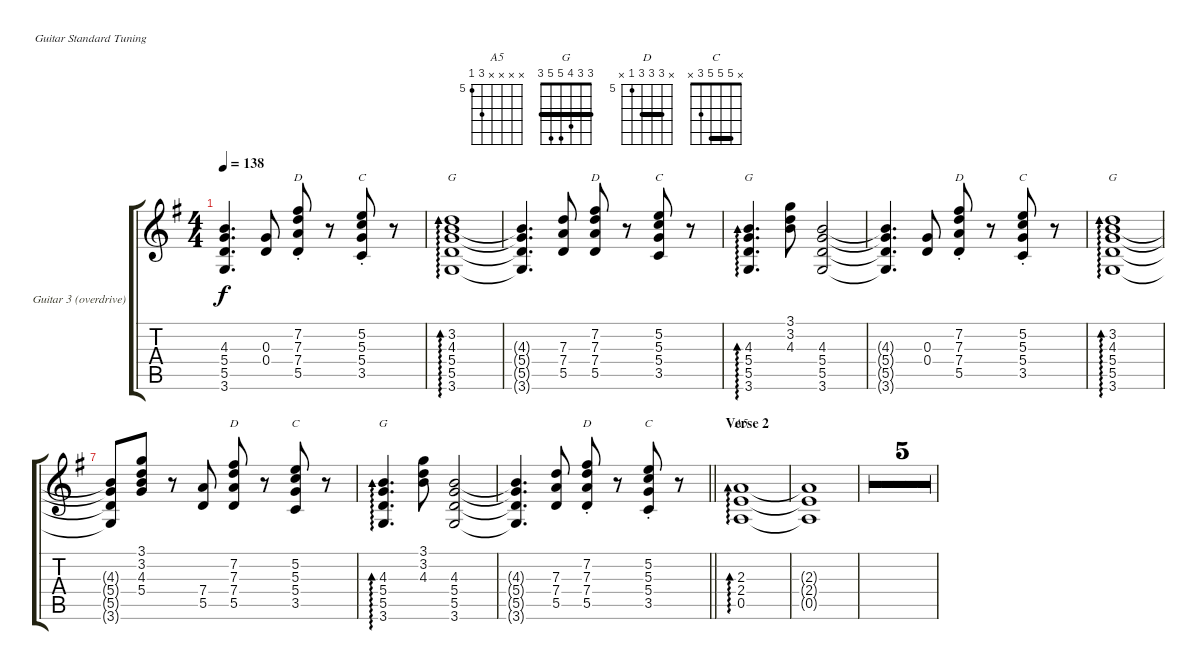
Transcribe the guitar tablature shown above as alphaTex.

\defaultSystemsLayout 4
\bracketExtendMode groupsimilarinstruments
\useSystemSignSeparator
\multiBarRest
\multiTrackTrackNamePolicy allsystems
\firstSystemTrackNameMode fullname
\firstSystemTrackNameOrientation horizontal
\otherSystemsTrackNameOrientation horizontal
\defaultBarNumberDisplay FirstOfSystem
\track ("Guitar 3 (overdrive)" "Gtr. 3") {multiBarRest instrument overdrivenguitar}
\staff {score tabs}
\tuning (E4 B3 G3 D3 A2 E2)
\chord ("A5" x x x x 7 5) {firstfret 5}
\chord ("G" 3 3 4 5 5 3) {barre (3 3)}
\chord ("D" x 7 7 7 5 x) {firstfret 5 barre (7 7)}
\chord ("C" x 5 5 5 3 x) {barre (5 5)}
\ts (4 4)
\tempo 138
\clef g2
\ks g
(3.6{t} 5.5{t} 5.4{t} 4.3{t}).4{d dy f} (0.3 0.4).8 (5.5{st} 7.4{st} 7.3 7.2).8{ch "D"} r.8 (3.5{st} 5.4{st} 5.2 5.3).8{ch "C"} r.8 |
(3.6 5.5 5.4 4.3 3.2).1{ad 0 ch "G"} |
(3.6{t} 5.5{t} 5.4{t} 4.3{t}).4{d} (5.5 7.4 7.3).8 (5.5 7.4 7.3 7.2).8{ch "D"} r.8 (3.5 5.4 5.3 5.2).8{ch "C"} r.8 |
(3.6 5.5 5.4 4.3).4{d ad 0 ch "G"} (3.2 4.3 3.1).8 (3.6 5.5 5.4 4.3).2 |
(3.6{t} 5.5{t} 5.4{t} 4.3{t}).4{d} (0.3 0.4).8 (5.5{st} 7.4{st} 7.3 7.2).8{ch "D"} r.8 (3.5{st} 5.4{st} 5.2 5.3).8{ch "C"} r.8 |
(3.6 5.5 5.4 4.3 3.2).1{ad 0 ch "G"} |
(3.6{t} 5.5{t} 5.4{t} 4.3{t}).8 (5.4 4.3 3.2 3.1).8 r.8 (5.5 7.4).8 (5.5 7.4 7.3 7.2).8{ch "D"} r.8 (3.5 5.4 5.3 5.2).8{ch "C"} r.8 |
(3.6 5.5 5.4 4.3).4{d ad 0 ch "G"} (3.2 4.3 3.1).8 (3.6 5.5 5.4 4.3).2 |
\barLineRight lightlight
(3.6{t} 5.5{t} 5.4{t} 4.3{t}).4{d} (7.3 7.4 5.5).8 (5.5{st} 7.4{st} 7.3 7.2).8{ch "D"} r.8 (3.5{st} 5.4{st} 5.2 5.3).8{ch "C"} r.8 |
\section ("" "Verse 2")
(0.5 2.4 2.3).1{ad 0 ch "A5"} |
(0.5{t} 2.4{t} 2.3{t}).1 |
r.1 |
r.1 |
r.1 |
r.1 |
r.1
